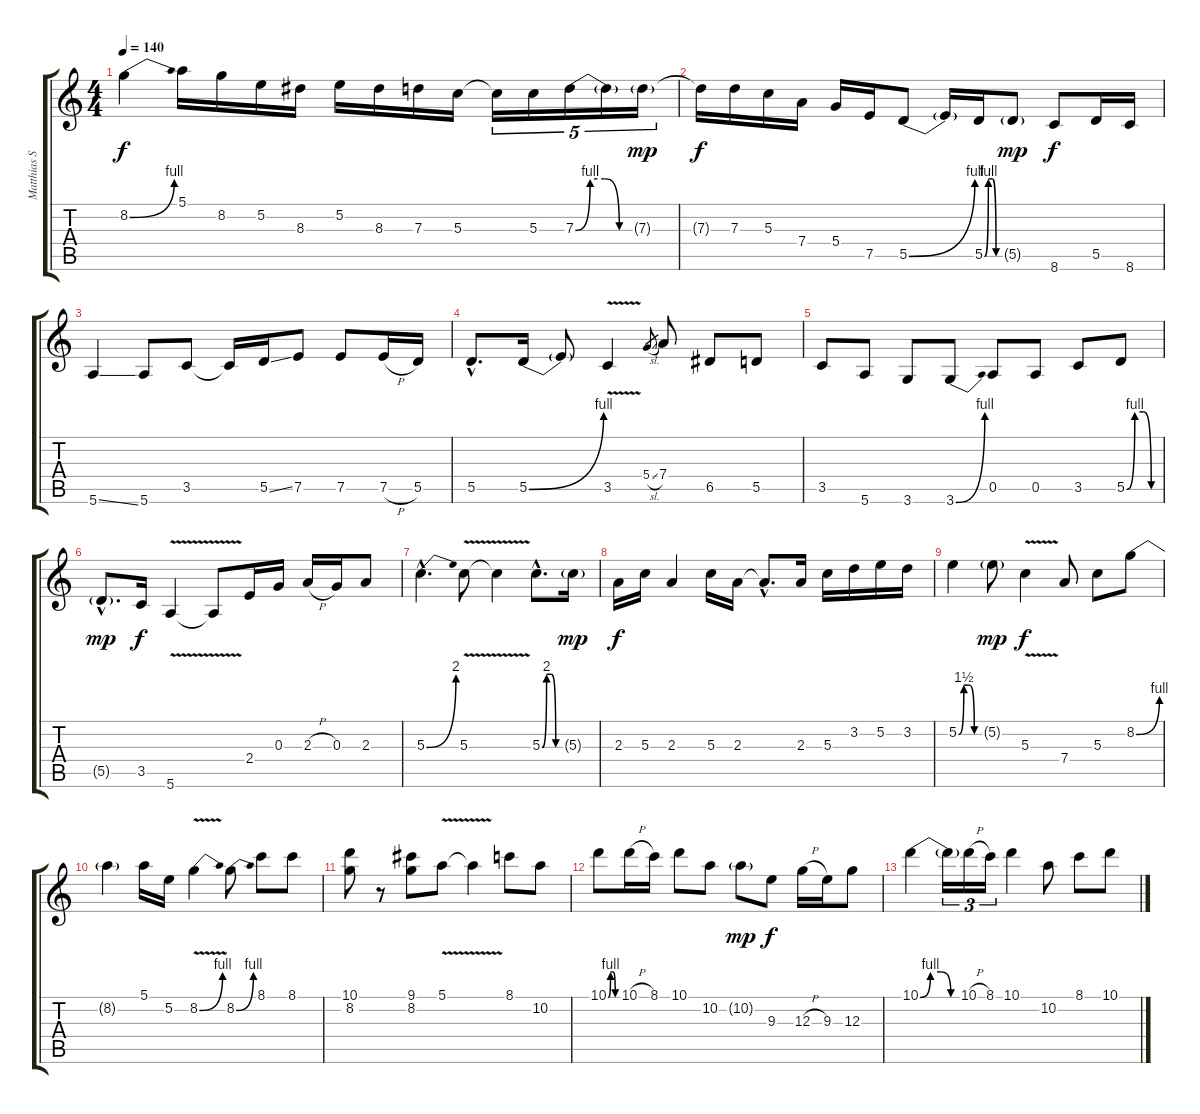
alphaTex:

\track ("Matthias Solo" "Matthias S") {instrument distortionguitar}
\staff {score tabs}
\tuning (E4 B3 G3 D3 A2 E2) {hide}
\ts (4 4)
\tempo 140
\clef g2
\ks c
8.2{be (bend 0 0 60 4)}.4{dy f} 5.1.16 8.2.16 5.2.16 8.3.16 5.2.16 8.3.16 7.3.16 5.3.16 5.3{t}.16{tu (5 4)} 5.3.16{tu (5 4)} 7.3{be (custom 0 0 15 4 30 4 45 0 60 0)}.16{tu (5 4)} 7.3{t}.16{tu (5 4)} 7.3{g}.16{tu (5 4) dy mp} |
7.3{t}.16{dy f} 7.3.16 5.3.16 7.4.16 5.4.16 7.5.16 5.5{be (bend 0 0 60 4)}.8 5.5{t}.16 5.5{be (custom 0 0 15 4 30 4 45 0 60 0)}.16 5.5{g}.8{dy mp} 8.6.8{dy f} 5.5.16 8.6.16 |
5.6{ss}.4 5.6.8 3.5.8 3.5{t}.16 5.5{ss}.16 7.5.8 7.5.8 7.5{h}.16 5.5.16 |
5.5{hac}.8{d} 5.5{be (bend 0 0 60 4)}.16 5.5{t}.8 3.5{v}.4 5.4{sl}.8{gr} 7.4.8 6.5.8 5.5.8 |
3.5.8 5.6.8 3.6.8 3.6{be (bend 0 0 60 4)}.8 0.5.8 0.5.8 3.5.8 5.5{be (custom 0 0 15 4 30 4 45 0 60 0)}.8 |
5.5{g hac}.8{d dy mp} 3.5.16{dy f} 5.6{v}.4 5.6{t}.8 2.4.16 0.3.16 2.3{h}.16 0.3.16 2.3.8 |
5.3{be (bend 0 0 60 8) hac}.4{d} 5.3{v}.8 5.3{t}.4 5.3{be (custom 0 0 15 8 30 8 45 0 60 0) hac}.8{d} 5.3{g}.16{dy mp} |
2.3.16{dy f} 5.3.16 2.3.4 5.3.16 2.3.16 2.3{hac t}.8{d} 2.3.16 5.3.16 3.2.16 5.2.16 3.2.16 |
5.2{be (custom 0 0 15 6 30 6 45 0 60 0)}.4 5.2{g}.8{dy mp} 5.3{v}.4{dy f} 7.4.8 5.3.8 8.2{be (bend 0 0 60 4)}.8 |
8.2{t}.4 5.1.16 5.2.16 8.2{be (bend 0 0 60 4) v}.4 8.2{be (bend 0 0 60 4)}.8 8.1.8 8.1.8 |
(10.1 8.2).8 r.8 (9.1 8.2).8 5.1{v}.8 5.1{t}.4 8.1.8 10.2.8 |
10.1{be (custom 0 0 15 4 30 4 45 0 60 0)}.8 10.1{h}.16 8.1.16 10.1.8 10.2.8 10.2{g}.8{dy mp} 9.3.8{dy f} 12.3{h}.16 9.3.16 12.3.8 |
10.1{be (custom 0 0 15 4 30 4 45 0 60 0)}.4 10.1{t}.16{tu (3 2)} 10.1{h}.16{tu (3 2)} 8.1.16{tu (3 2)} 10.1.4 10.2.8 8.1.8 10.1.8
